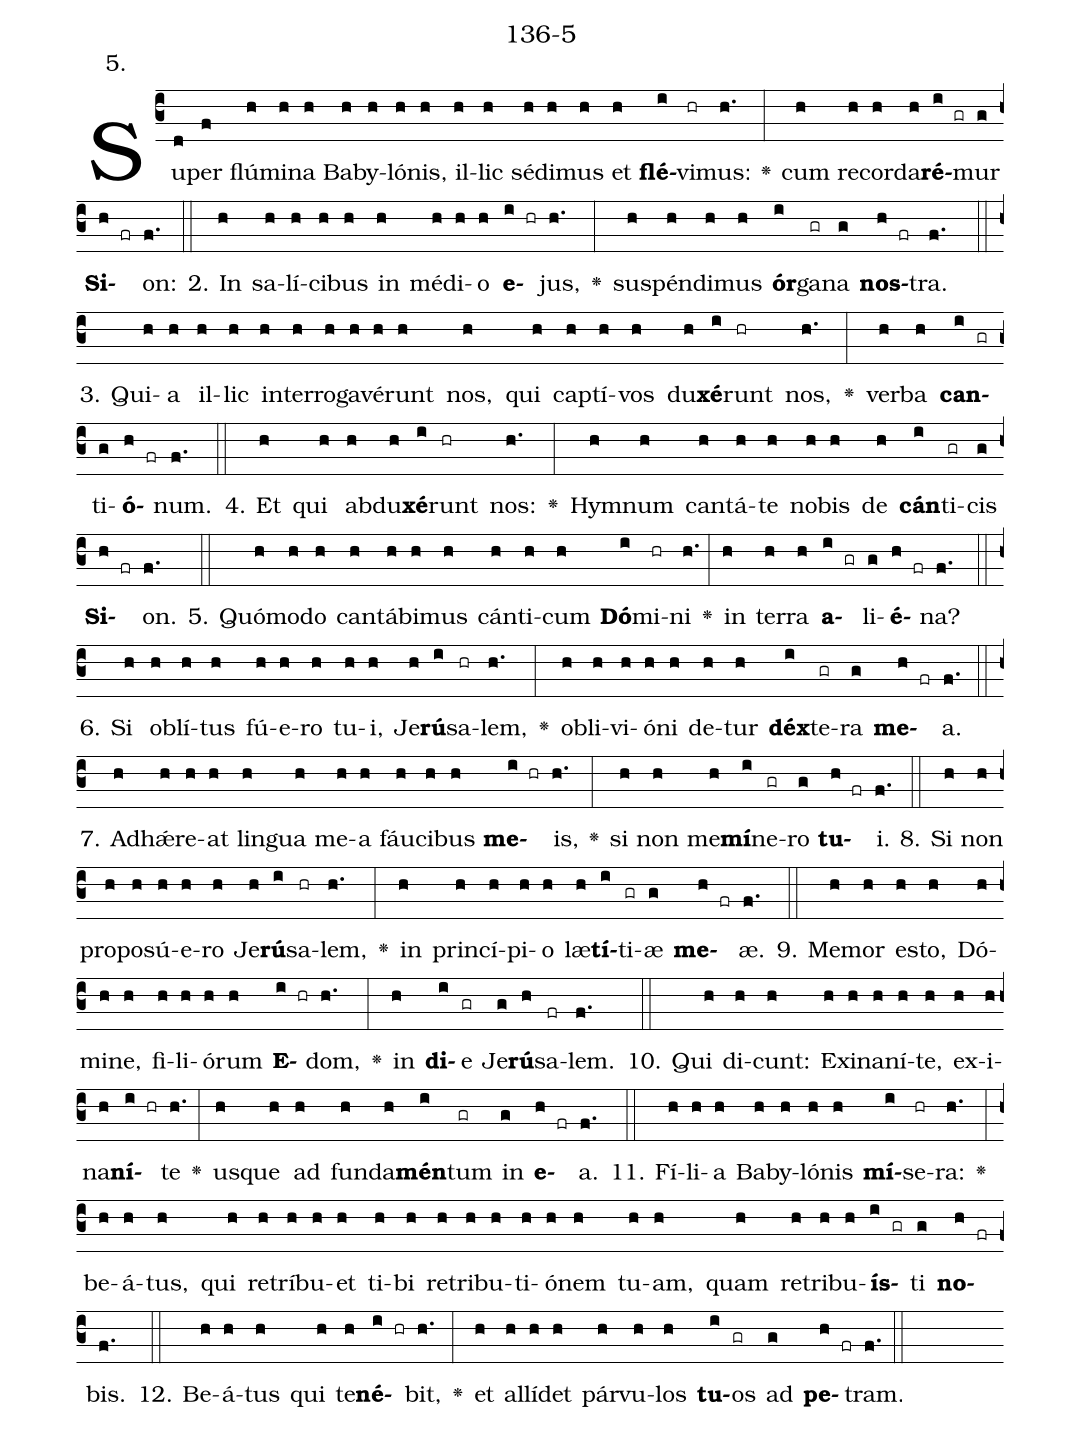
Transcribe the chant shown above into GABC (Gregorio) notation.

name: 136-5;
annotation: 5.;
%%
(c3)Su(d)per(f) flú(h)mi(h)na(h) Ba(h)by(h)ló(h)nis,(h) il(h)lic(h) sé(h)di(h)mus(h) et(h) <b>flé</b>(i)vi(hr)mus:(h.) <v>\greheightstar</v>(:) cum(h) re(h)cor(h)da(h)<b>ré</b>(i gr)mur(g) <b>Si</b>(h fr)on:(f.) (::)
2. In(h) sa(h)lí(h)ci(h)bus(h) in(h) mé(h)di(h)o(h) <b>e</b>(i hr)jus,(h.) <v>\greheightstar</v>(:) sus(h)pén(h)di(h)mus(h) <b>ór</b>(i)ga(gr)na(g) <b>nos</b>(h fr)tra.(f.) (::)
3. Qui(h)a(h) il(h)lic(h) in(h)ter(h)ro(h)ga(h)vé(h)runt(h) nos,(h) qui(h) cap(h)tí(h)vos(h) du(h)<b>xé</b>(i)runt(hr) nos,(h.) <v>\greheightstar</v>(:) ver(h)ba(h) <b>can</b>(i gr)ti(g)<b>ó</b>(h fr)num.(f.) (::)
4. Et(h) qui(h) ab(h)du(h)<b>xé</b>(i)runt(hr) nos:(h.) <v>\greheightstar</v>(:) Hym(h)num(h) can(h)tá(h)te(h) no(h)bis(h) de(h) <b>cán</b>(i)ti(gr)cis(g) <b>Si</b>(h fr)on.(f.) (::)
5. Quó(h)mo(h)do(h) can(h)tá(h)bi(h)mus(h) cán(h)ti(h)cum(h) <b>Dó</b>(i)mi(hr)ni(h.) <v>\greheightstar</v>(:) in(h) ter(h)ra(h) <b>a</b>(i gr)li(g)<b>é</b>(h fr)na?(f.) (::)
6. Si(h) ob(h)lí(h)tus(h) fú(h)e(h)ro(h) tu(h)i,(h) Je(h)<b>rú</b>(i)sa(hr)lem,(h.) <v>\greheightstar</v>(:) ob(h)li(h)vi(h)ó(h)ni(h) de(h)tur(h) <b>déx</b>(i)te(gr)ra(g) <b>me</b>(h fr)a.(f.) (::)
7. Ad(h)hǽ(h)re(h)at(h) lin(h)gua(h) me(h)a(h) fáu(h)ci(h)bus(h) <b>me</b>(i hr)is,(h.) <v>\greheightstar</v>(:) si(h) non(h) me(h)<b>mí</b>(i)ne(gr)ro(g) <b>tu</b>(h fr)i.(f.) (::)
8. Si(h) non(h) pro(h)po(h)sú(h)e(h)ro(h) Je(h)<b>rú</b>(i)sa(hr)lem,(h.) <v>\greheightstar</v>(:) in(h) prin(h)cí(h)pi(h)o(h) læ(h)<b>tí</b>(i)ti(gr)æ(g) <b>me</b>(h fr)æ.(f.) (::)
9. Me(h)mor(h) es(h)to,(h) Dó(h)mi(h)ne,(h) fi(h)li(h)ó(h)rum(h) <b>E</b>(i hr)dom,(h.) <v>\greheightstar</v>(:) in(h) <b>di</b>(i)e(gr) Je(g)<b>rú</b>(h)sa(fr)lem.(f.) (::)
10. Qui(h) di(h)cunt:(h) Ex(h)i(h)na(h)ní(h)te,(h) ex(h)i(h)na(h)<b>ní</b>(i hr)te(h.) <v>\greheightstar</v>(:) us(h)que(h) ad(h) fun(h)da(h)<b>mén</b>(i)tum(gr) in(g) <b>e</b>(h fr)a.(f.) (::)
11. Fí(h)li(h)a(h) Ba(h)by(h)ló(h)nis(h) <b>mí</b>(i)se(hr)ra:(h.) <v>\greheightstar</v>(:) be(h)á(h)tus,(h) qui(h) re(h)trí(h)bu(h)et(h) ti(h)bi(h) re(h)tri(h)bu(h)ti(h)ó(h)nem(h) tu(h)am,(h) quam(h) re(h)tri(h)bu(h)<b>ís</b>(i gr)ti(g) <b>no</b>(h fr)bis.(f.) (::)
12. Be(h)á(h)tus(h) qui(h) te(h)<b>né</b>(i hr)bit,(h.) <v>\greheightstar</v>(:) et(h) al(h)lí(h)det(h) pár(h)vu(h)los(h) <b>tu</b>(i)os(gr) ad(g) <b>pe</b>(h fr)tram.(f.) (::)
